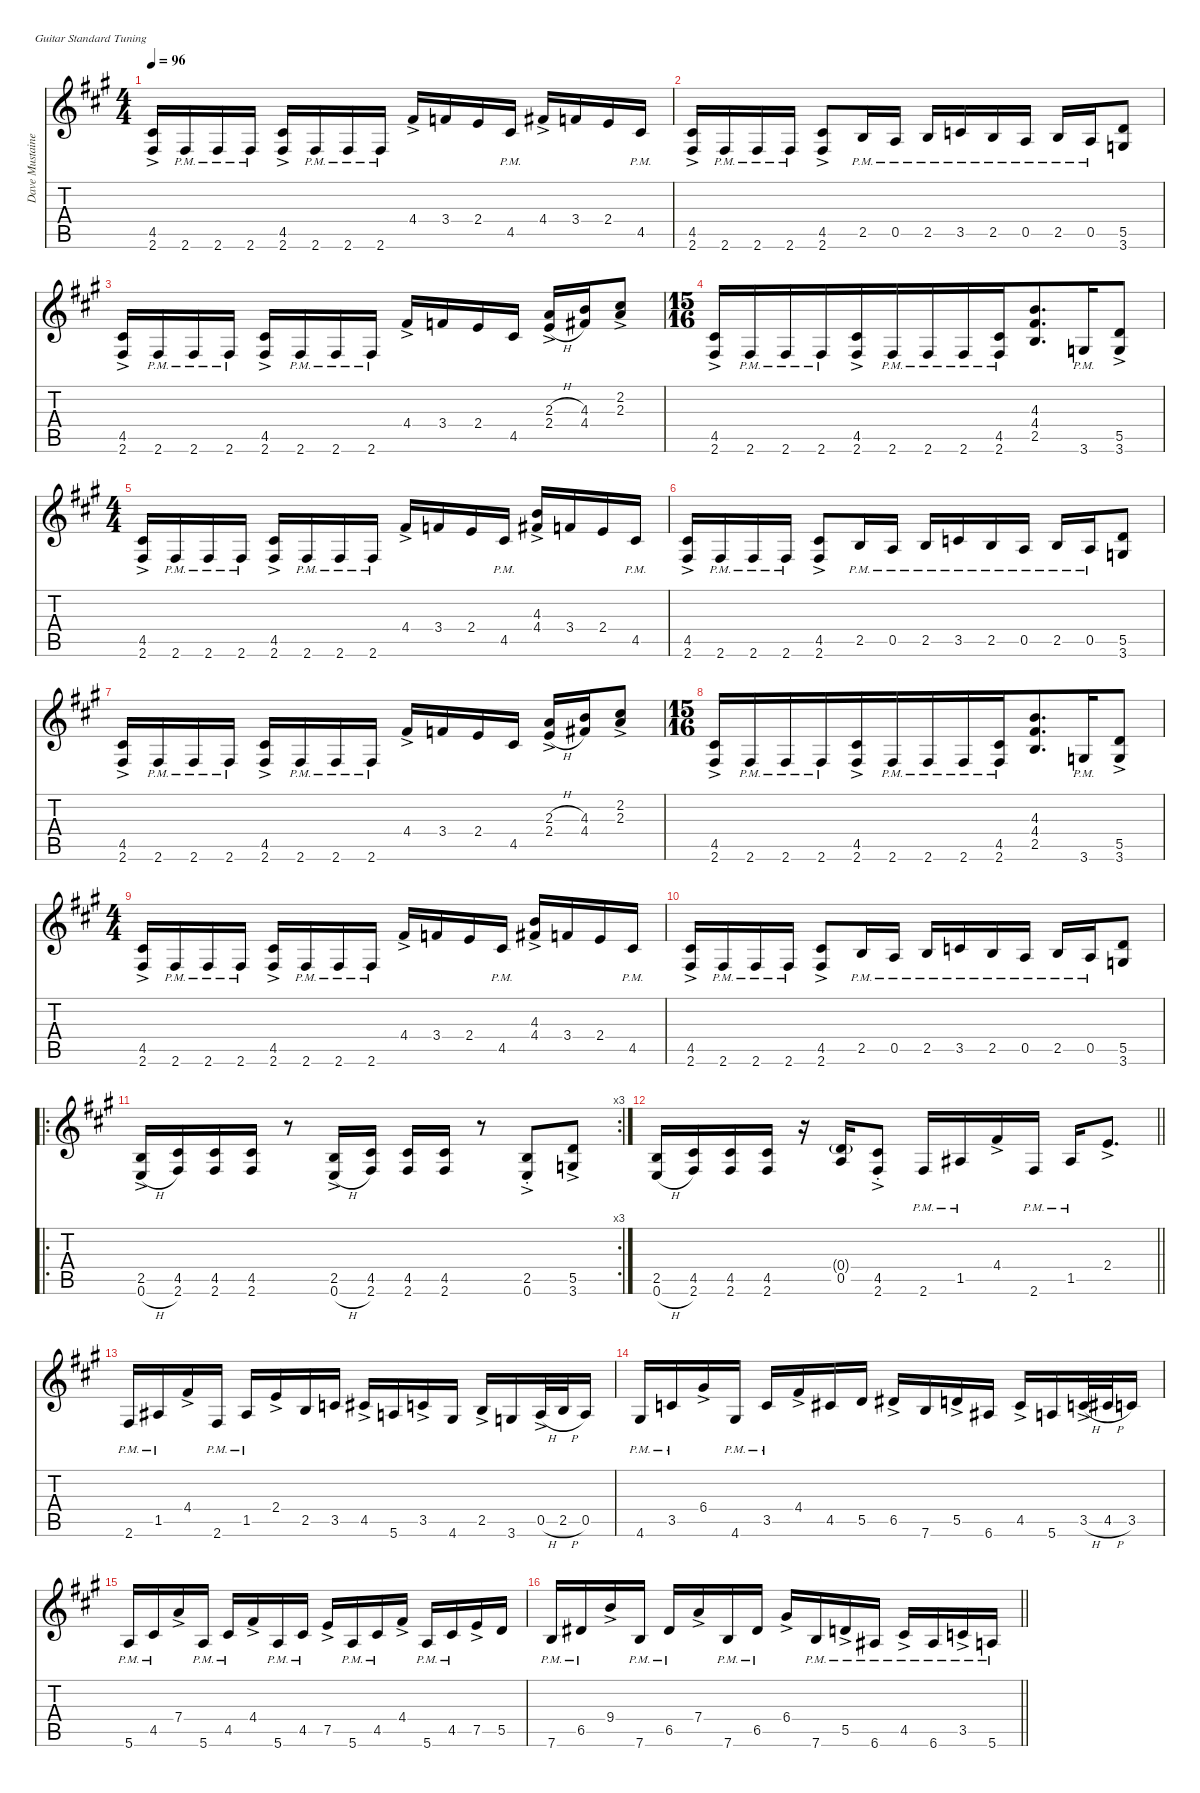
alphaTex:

\defaultSystemsLayout 4
\hideDynamics
\bracketExtendMode nobrackets
\firstSystemTrackNameMode fullname
\otherSystemsTrackNameOrientation horizontal
\track ("Dave Mustaine" "dist.guit.") {mute instrument distortionguitar}
\staff {score tabs}
\tuning (E4 B3 G3 D3 A2 E2)
\ts (4 4)
\beaming (8 2 2 2 2)
\tempo 96
\clef g2
\ks f#minor
(4.5{ac acc #} 2.6{ac acc #}).16{dy f beam Up} 2.6{pm acc #}.16{beam Up} 2.6{pm acc #}.16{beam Up} 2.6{pm acc #}.16{beam Up} (4.5{ac acc #} 2.6{ac acc #}).16{beam Up} 2.6{pm acc #}.16{beam Up} 2.6{pm acc #}.16{beam Up} 2.6{pm acc #}.16{beam Up} 4.4{ac acc #}.16{beam Up} 3.4{acc forcenatural}.16{beam Up} 2.4{acc forcenatural}.16{beam Up} 4.5{pm acc #}.16{beam Up} 4.4{ac acc #}.16{beam Up} 3.4{acc forcenatural}.16{beam Up} 2.4{acc forcenatural}.16{beam Up} 4.5{pm acc #}.16{beam Up} |
(4.5{ac acc #} 2.6{ac acc #}).16{beam Up} 2.6{pm acc #}.16{beam Up} 2.6{pm acc #}.16{beam Up} 2.6{pm acc #}.16{beam Up} (4.5{ac acc #} 2.6{ac acc #}).8{beam Up} 2.5{pm acc forcenatural}.16{beam Up} 0.5{pm acc forcenatural}.16{beam Up} 2.5{pm acc forcenatural}.16{beam Up} 3.5{pm acc forcenatural}.16{beam Up} 2.5{pm acc forcenatural}.16{beam Up} 0.5{pm acc forcenatural}.16{beam Up} 2.5{pm acc forcenatural}.16{beam Up} 0.5{pm acc forcenatural}.16{beam Up} (5.5{acc forcenatural} 3.6{acc forcenatural}).8{beam Up} |
(4.5{ac acc #} 2.6{ac acc #}).16{beam Up} 2.6{pm acc #}.16{beam Up} 2.6{pm acc #}.16{beam Up} 2.6{pm acc #}.16{beam Up} (4.5{ac acc #} 2.6{ac acc #}).16{beam Up} 2.6{pm acc #}.16{beam Up} 2.6{pm acc #}.16{beam Up} 2.6{pm acc #}.16{beam Up} 4.4{ac acc #}.16{beam Up} 3.4{acc forcenatural}.16{beam Up} 2.4{acc forcenatural}.16{beam Up} 4.5{acc #}.16{beam Up} (2.3{h acc forcenatural} 2.4{h ac acc forcenatural}).16{dy ff beam Up} (4.3{acc forcenatural} 4.4{acc #}).16{dy f beam Up} (2.2{ac acc #} 2.3{ac acc forcenatural}).8{beam Up} |
\ts (15 16)
\beaming (8 7)
(4.5{ac acc #} 2.6{ac acc #}).16{beam Up} 2.6{pm acc #}.16{beam Up} 2.6{pm acc #}.16{beam Up} 2.6{pm acc #}.16{beam Up} (4.5{ac acc #} 2.6{ac acc #}).16{beam Up} 2.6{pm acc #}.16{beam Up} 2.6{pm acc #}.16{beam Up} 2.6{pm acc #}.16{beam Up} (4.5{pm acc #} 2.6{pm acc #}).16{beam Up} (4.3{acc forcenatural} 4.4{acc #} 2.5{acc forcenatural}).8{d beam Up} 3.6{pm acc forcenatural}.16{beam Up} (5.5{ac acc forcenatural} 3.6{ac acc forcenatural}).8{beam Up} |
\ts (4 4)
\beaming (8 2 2 2 2)
(4.5{ac acc #} 2.6{ac acc #}).16{beam Up} 2.6{pm acc #}.16{beam Up} 2.6{pm acc #}.16{beam Up} 2.6{pm acc #}.16{beam Up} (4.5{ac acc #} 2.6{ac acc #}).16{beam Up} 2.6{pm acc #}.16{beam Up} 2.6{pm acc #}.16{beam Up} 2.6{pm acc #}.16{beam Up} 4.4{ac acc #}.16{beam Up} 3.4{acc forcenatural}.16{beam Up} 2.4{acc forcenatural}.16{beam Up} 4.5{pm acc #}.16{beam Up} (4.3{acc forcenatural} 4.4{ac acc #}).16{dy ff beam Up} 3.4{acc forcenatural}.16{dy f beam Up} 2.4{acc forcenatural}.16{beam Up} 4.5{pm acc #}.16{beam Up} |
(4.5{ac acc #} 2.6{ac acc #}).16{beam Up} 2.6{pm acc #}.16{beam Up} 2.6{pm acc #}.16{beam Up} 2.6{pm acc #}.16{beam Up} (4.5{ac acc #} 2.6{ac acc #}).8{beam Up} 2.5{pm acc forcenatural}.16{beam Up} 0.5{pm acc forcenatural}.16{beam Up} 2.5{pm acc forcenatural}.16{beam Up} 3.5{pm acc forcenatural}.16{beam Up} 2.5{pm acc forcenatural}.16{beam Up} 0.5{pm acc forcenatural}.16{beam Up} 2.5{pm acc forcenatural}.16{beam Up} 0.5{pm acc forcenatural}.16{beam Up} (5.5{acc forcenatural} 3.6{acc forcenatural}).8{beam Up} |
(4.5{ac acc #} 2.6{ac acc #}).16{beam Up} 2.6{pm acc #}.16{beam Up} 2.6{pm acc #}.16{beam Up} 2.6{pm acc #}.16{beam Up} (4.5{ac acc #} 2.6{ac acc #}).16{beam Up} 2.6{pm acc #}.16{beam Up} 2.6{pm acc #}.16{beam Up} 2.6{pm acc #}.16{beam Up} 4.4{ac acc #}.16{beam Up} 3.4{acc forcenatural}.16{beam Up} 2.4{acc forcenatural}.16{beam Up} 4.5{acc #}.16{beam Up} (2.3{h acc forcenatural} 2.4{h ac acc forcenatural}).16{dy ff beam Up} (4.3{acc forcenatural} 4.4{acc #}).16{dy f beam Up} (2.2{ac acc #} 2.3{ac acc forcenatural}).8{beam Up} |
\ts (15 16)
\beaming (8 7)
(4.5{ac acc #} 2.6{ac acc #}).16{beam Up} 2.6{pm acc #}.16{beam Up} 2.6{pm acc #}.16{beam Up} 2.6{pm acc #}.16{beam Up} (4.5{ac acc #} 2.6{ac acc #}).16{beam Up} 2.6{pm acc #}.16{beam Up} 2.6{pm acc #}.16{beam Up} 2.6{pm acc #}.16{beam Up} (4.5{pm acc #} 2.6{pm acc #}).16{beam Up} (4.3{acc forcenatural} 4.4{acc #} 2.5{acc forcenatural}).8{d beam Up} 3.6{pm acc forcenatural}.16{beam Up} (5.5{ac acc forcenatural} 3.6{ac acc forcenatural}).8{beam Up} |
\ts (4 4)
\beaming (8 2 2 2 2)
(4.5{ac acc #} 2.6{ac acc #}).16{beam Up} 2.6{pm acc #}.16{beam Up} 2.6{pm acc #}.16{beam Up} 2.6{pm acc #}.16{beam Up} (4.5{ac acc #} 2.6{ac acc #}).16{beam Up} 2.6{pm acc #}.16{beam Up} 2.6{pm acc #}.16{beam Up} 2.6{pm acc #}.16{beam Up} 4.4{ac acc #}.16{beam Up} 3.4{acc forcenatural}.16{beam Up} 2.4{acc forcenatural}.16{beam Up} 4.5{pm acc #}.16{beam Up} (4.3{acc forcenatural} 4.4{ac acc #}).16{dy ff beam Up} 3.4{acc forcenatural}.16{dy f beam Up} 2.4{acc forcenatural}.16{beam Up} 4.5{pm acc #}.16{beam Up} |
(4.5{ac acc #} 2.6{ac acc #}).16{beam Up} 2.6{pm acc #}.16{beam Up} 2.6{pm acc #}.16{beam Up} 2.6{pm acc #}.16{beam Up} (4.5{ac acc #} 2.6{ac acc #}).8{beam Up} 2.5{pm acc forcenatural}.16{beam Up} 0.5{pm acc forcenatural}.16{beam Up} 2.5{pm acc forcenatural}.16{beam Up} 3.5{pm acc forcenatural}.16{beam Up} 2.5{pm acc forcenatural}.16{beam Up} 0.5{pm acc forcenatural}.16{beam Up} 2.5{pm acc forcenatural}.16{beam Up} 0.5{pm acc forcenatural}.16{beam Up} (5.5{acc forcenatural} 3.6{acc forcenatural}).8{beam Up} |
\ro
\rc 3
(2.5{acc forcenatural} 0.6{h ac acc forcenatural}).16{beam Up} (4.5{acc #} 2.6{acc #}).16{beam Up} (4.5{acc #} 2.6{acc #}).16{beam Up} (4.5{acc #} 2.6{acc #}).16{beam Up} r.8{beam Up} (2.5{acc forcenatural} 0.6{h ac acc forcenatural}).16{beam Up} (4.5{acc #} 2.6{acc #}).16{beam Up} (4.5{acc #} 2.6{acc #}).16{beam Up} (4.5{acc #} 2.6{acc #}).16{beam Up} r.8{beam Up} (2.5{ac st acc forcenatural} 0.6{ac st acc forcenatural}).8{beam Up} (5.5{ac acc forcenatural} 3.6{ac acc forcenatural}).8{beam Up} |
\barLineRight lightlight
(2.5{acc forcenatural} 0.6{h acc forcenatural}).16{beam Up} (4.5{acc #} 2.6{acc #}).16{beam Up} (4.5{acc #} 2.6{acc #}).16{beam Up} (4.5{acc #} 2.6{acc #}).16{beam Up} r.16{beam Up} (0.4{g acc forcenatural} 0.5{acc forcenatural}).16{beam Up} (4.5{ac st acc #} 2.6{ac st acc #}).8{beam Up} 2.6{pm acc #}.16{beam Up} 1.5{pm acc #}.16{beam Up} 4.4{ac acc #}.16{beam Up} 2.6{pm acc #}.16{beam Up} 1.5{pm acc #}.16{beam Up} 2.4{ac acc forcenatural}.8{d beam Up} |
2.6{pm acc #}.16{beam Up} 1.5{pm acc #}.16{beam Up} 4.4{ac acc #}.16{beam Up} 2.6{pm acc #}.16{beam Up} 1.5{pm acc #}.16{beam Up} 2.4{ac acc forcenatural}.16{beam Up} 2.5{acc forcenatural}.16{beam Up} 3.5{acc forcenatural}.16{beam Up} 4.5{ac acc #}.16{beam Up} 5.6{acc forcenatural}.16{beam Up} 3.5{ac acc forcenatural}.16{beam Up} 4.6{acc #}.16{beam Up} 2.5{ac acc forcenatural}.16{beam Up} 3.6{acc forcenatural}.16{beam Up} 0.5{h ac acc forcenatural}.32{beam Up} 2.5{h acc forcenatural}.32{beam Up} 0.5{acc forcenatural}.16{beam Up} |
4.6{pm acc #}.16{beam Up} 3.5{pm acc forcenatural}.16{beam Up} 6.4{ac acc #}.16{beam Up} 4.6{pm acc #}.16{beam Up} 3.5{pm acc forcenatural}.16{beam Up} 4.4{ac acc #}.16{beam Up} 4.5{acc #}.16{beam Up} 5.5{acc forcenatural}.16{beam Up} 6.5{ac acc #}.16{beam Up} 7.6{acc forcenatural}.16{beam Up} 5.5{ac acc forcenatural}.16{beam Up} 6.6{acc #}.16{beam Up} 4.5{ac acc #}.16{beam Up} 5.6{acc forcenatural}.16{beam Up} 3.5{h ac acc forcenatural}.32{beam Up} 4.5{h acc #}.32{beam Up} 3.5{acc forcenatural}.16{beam Up} |
5.6{pm acc forcenatural}.16{beam Up} 4.5{pm acc #}.16{beam Up} 7.4{ac acc forcenatural}.16{beam Up} 5.6{pm acc forcenatural}.16{beam Up} 4.5{pm acc #}.16{beam Up} 4.4{ac acc #}.16{beam Up} 5.6{pm acc forcenatural}.16{beam Up} 4.5{pm acc #}.16{beam Up} 7.5{ac acc forcenatural}.16{beam Up} 5.6{pm acc forcenatural}.16{beam Up} 4.5{pm acc #}.16{beam Up} 4.4{ac acc #}.16{beam Up} 5.6{pm acc forcenatural}.16{beam Up} 4.5{pm acc #}.16{beam Up} 7.5{ac acc forcenatural}.16{beam Up} 5.5{acc forcenatural}.16{beam Up} |
\barLineRight lightlight
7.6{pm acc forcenatural}.16{beam Up} 6.5{pm acc #}.16{beam Up} 9.4{ac acc forcenatural}.16{beam Up} 7.6{pm acc forcenatural}.16{beam Up} 6.5{pm acc #}.16{beam Up} 7.4{ac acc forcenatural}.16{beam Up} 7.6{pm acc forcenatural}.16{beam Up} 6.5{pm acc #}.16{beam Up} 6.4{ac acc #}.16{beam Up} 7.6{pm acc forcenatural}.16{beam Up} 5.5{ac pm acc forcenatural}.16{beam Up} 6.6{pm acc #}.16{beam Up} 4.5{ac pm acc #}.16{beam Up} 6.6{pm acc #}.16{beam Up} 3.5{ac pm acc forcenatural}.16{beam Up} 5.6{pm acc forcenatural}.16{beam Up}
